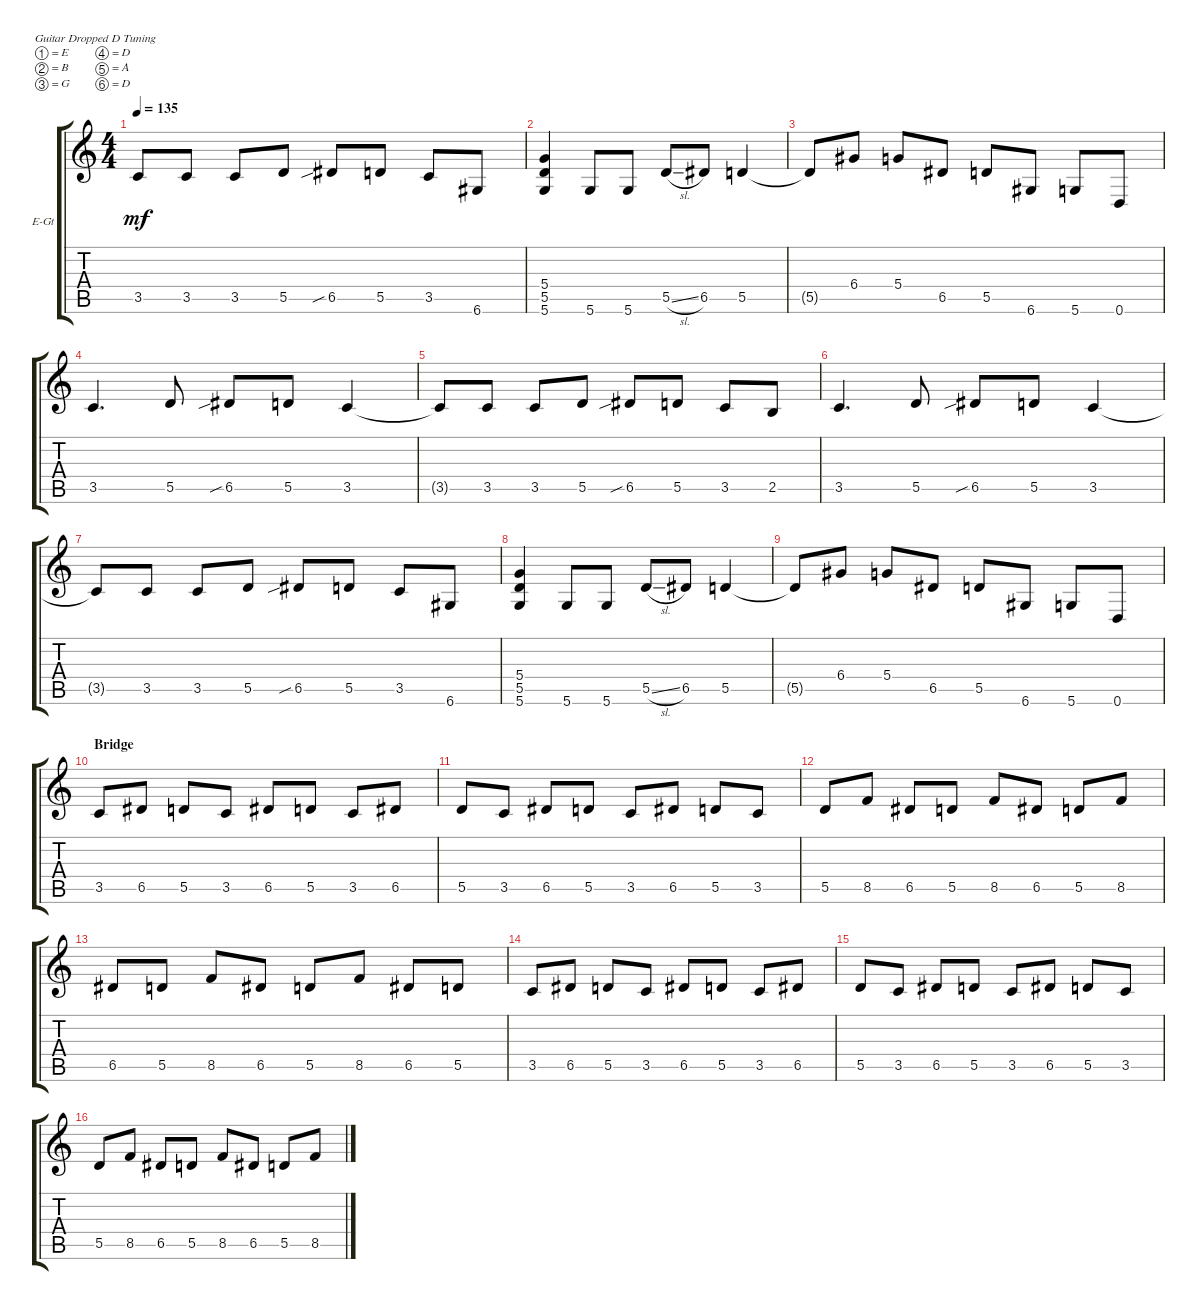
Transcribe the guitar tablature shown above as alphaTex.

\defaultSystemsLayout 4
\bracketExtendMode groupsimilarinstruments
\firstSystemTrackNameOrientation horizontal
\otherSystemsTrackNameOrientation horizontal
\track ("Rythm Guitar" "E-Gt") {instrument distortionguitar}
\staff {score tabs}
\tuning (E4 B3 G3 D3 A2 D2)
\ts (4 4)
\tempo 135
\clef g2
\ks c
3.5{t}.8{dy mf} 3.5.8 3.5.8 5.5.8 6.5{sib}.8 5.5.8 3.5.8 6.6.8 |
(5.6 5.5 5.4).4 5.6.8 5.6.8 5.5{sl}.8 6.5.8 5.5.4 |
5.5{t}.8 6.4.8 5.4.8 6.5.8 5.5.8 6.6.8 5.6.8 0.6.8 |
3.5.4{d} 5.5.8 6.5{sib}.8 5.5.8 3.5.4 |
3.5{t}.8 3.5.8 3.5.8 5.5.8 6.5{sib}.8 5.5.8 3.5.8 2.5.8 |
3.5.4{d} 5.5.8 6.5{sib}.8 5.5.8 3.5.4 |
3.5{t}.8 3.5.8 3.5.8 5.5.8 6.5{sib}.8 5.5.8 3.5.8 6.6.8 |
(5.6 5.5 5.4).4 5.6.8 5.6.8 5.5{sl}.8 6.5.8 5.5.4 |
5.5{t}.8 6.4.8 5.4.8 6.5.8 5.5.8 6.6.8 5.6.8 0.6.8 |
\section ("" "Bridge")
3.5.8 6.5.8 5.5.8 3.5.8 6.5.8 5.5.8 3.5.8 6.5.8 |
5.5.8 3.5.8 6.5.8 5.5.8 3.5.8 6.5.8 5.5.8 3.5.8 |
5.5.8 8.5.8 6.5.8 5.5.8 8.5.8 6.5.8 5.5.8 8.5.8 |
6.5.8 5.5.8 8.5.8 6.5.8 5.5.8 8.5.8 6.5.8 5.5.8 |
3.5.8 6.5.8 5.5.8 3.5.8 6.5.8 5.5.8 3.5.8 6.5.8 |
5.5.8 3.5.8 6.5.8 5.5.8 3.5.8 6.5.8 5.5.8 3.5.8 |
5.5.8 8.5.8 6.5.8 5.5.8 8.5.8 6.5.8 5.5.8 8.5.8
